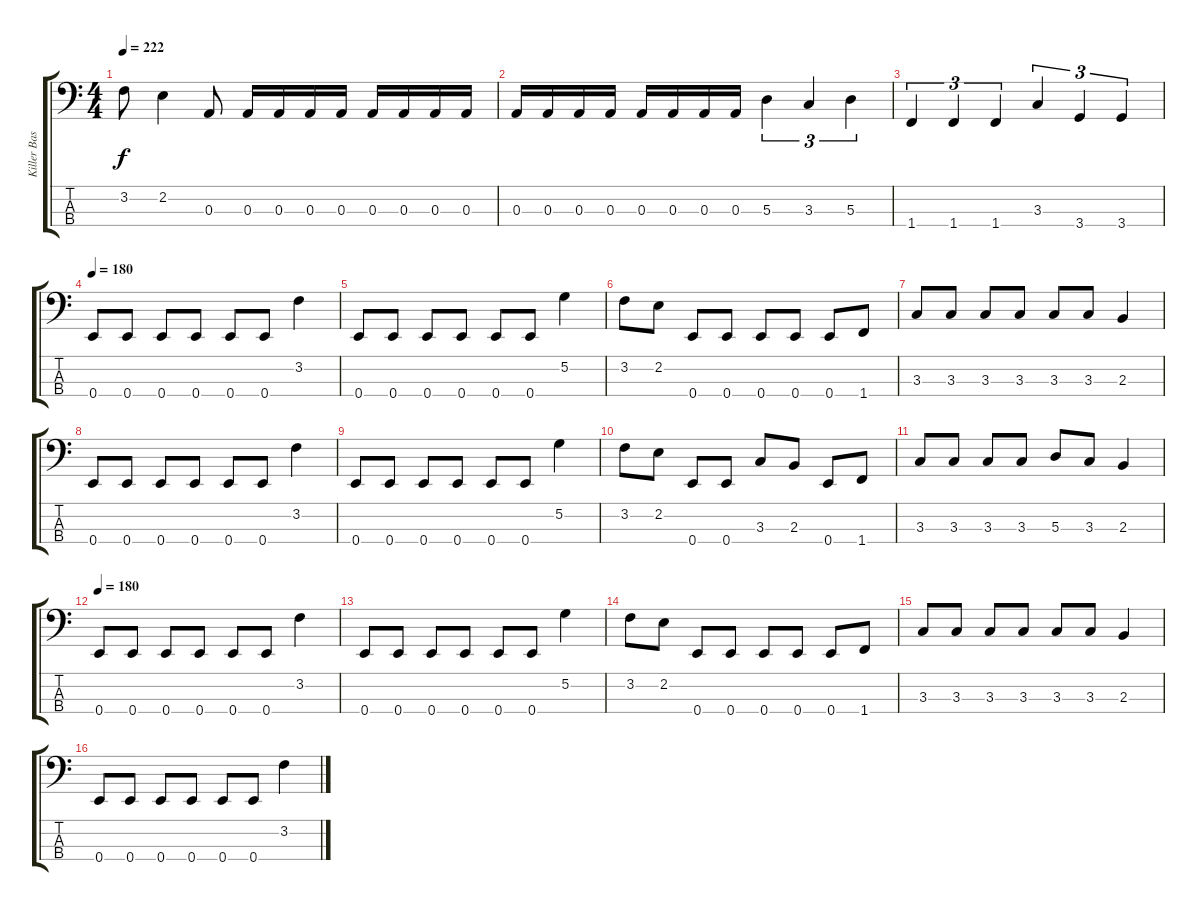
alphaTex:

\track ("Killer Bass" "Killer Bas") {instrument electricbassfinger}
\staff {score tabs}
\tuning (G2 D2 A1 E1) {hide}
\ts (4 4)
\tempo 222
\clef f4
\ks c
3.2.8{dy f} 2.2.4 0.3.8 0.3.16 0.3.16 0.3.16 0.3.16 0.3.16 0.3.16 0.3.16 0.3.16 |
0.3.16 0.3.16 0.3.16 0.3.16 0.3.16 0.3.16 0.3.16 0.3.16 5.3.4{tu (3 2)} 3.3.4{tu (3 2)} 5.3.4{tu (3 2)} |
1.4.4{tu (3 2)} 1.4.4{tu (3 2)} 1.4.4{tu (3 2)} 3.3.4{tu (3 2)} 3.4.4{tu (3 2)} 3.4.4{tu (3 2)} |
\tempo 180
0.4.8 0.4.8 0.4.8 0.4.8 0.4.8 0.4.8 3.2.4 |
0.4.8 0.4.8 0.4.8 0.4.8 0.4.8 0.4.8 5.2.4 |
3.2.8 2.2.8 0.4.8 0.4.8 0.4.8 0.4.8 0.4.8 1.4.8 |
3.3.8 3.3.8 3.3.8 3.3.8 3.3.8 3.3.8 2.3.4 |
0.4.8 0.4.8 0.4.8 0.4.8 0.4.8 0.4.8 3.2.4 |
0.4.8 0.4.8 0.4.8 0.4.8 0.4.8 0.4.8 5.2.4 |
3.2.8 2.2.8 0.4.8 0.4.8 3.3.8 2.3.8 0.4.8 1.4.8 |
3.3.8 3.3.8 3.3.8 3.3.8 5.3.8 3.3.8 2.3.4 |
\tempo 180
0.4.8 0.4.8 0.4.8 0.4.8 0.4.8 0.4.8 3.2.4 |
0.4.8 0.4.8 0.4.8 0.4.8 0.4.8 0.4.8 5.2.4 |
3.2.8 2.2.8 0.4.8 0.4.8 0.4.8 0.4.8 0.4.8 1.4.8 |
3.3.8 3.3.8 3.3.8 3.3.8 3.3.8 3.3.8 2.3.4 |
0.4.8 0.4.8 0.4.8 0.4.8 0.4.8 0.4.8 3.2.4
